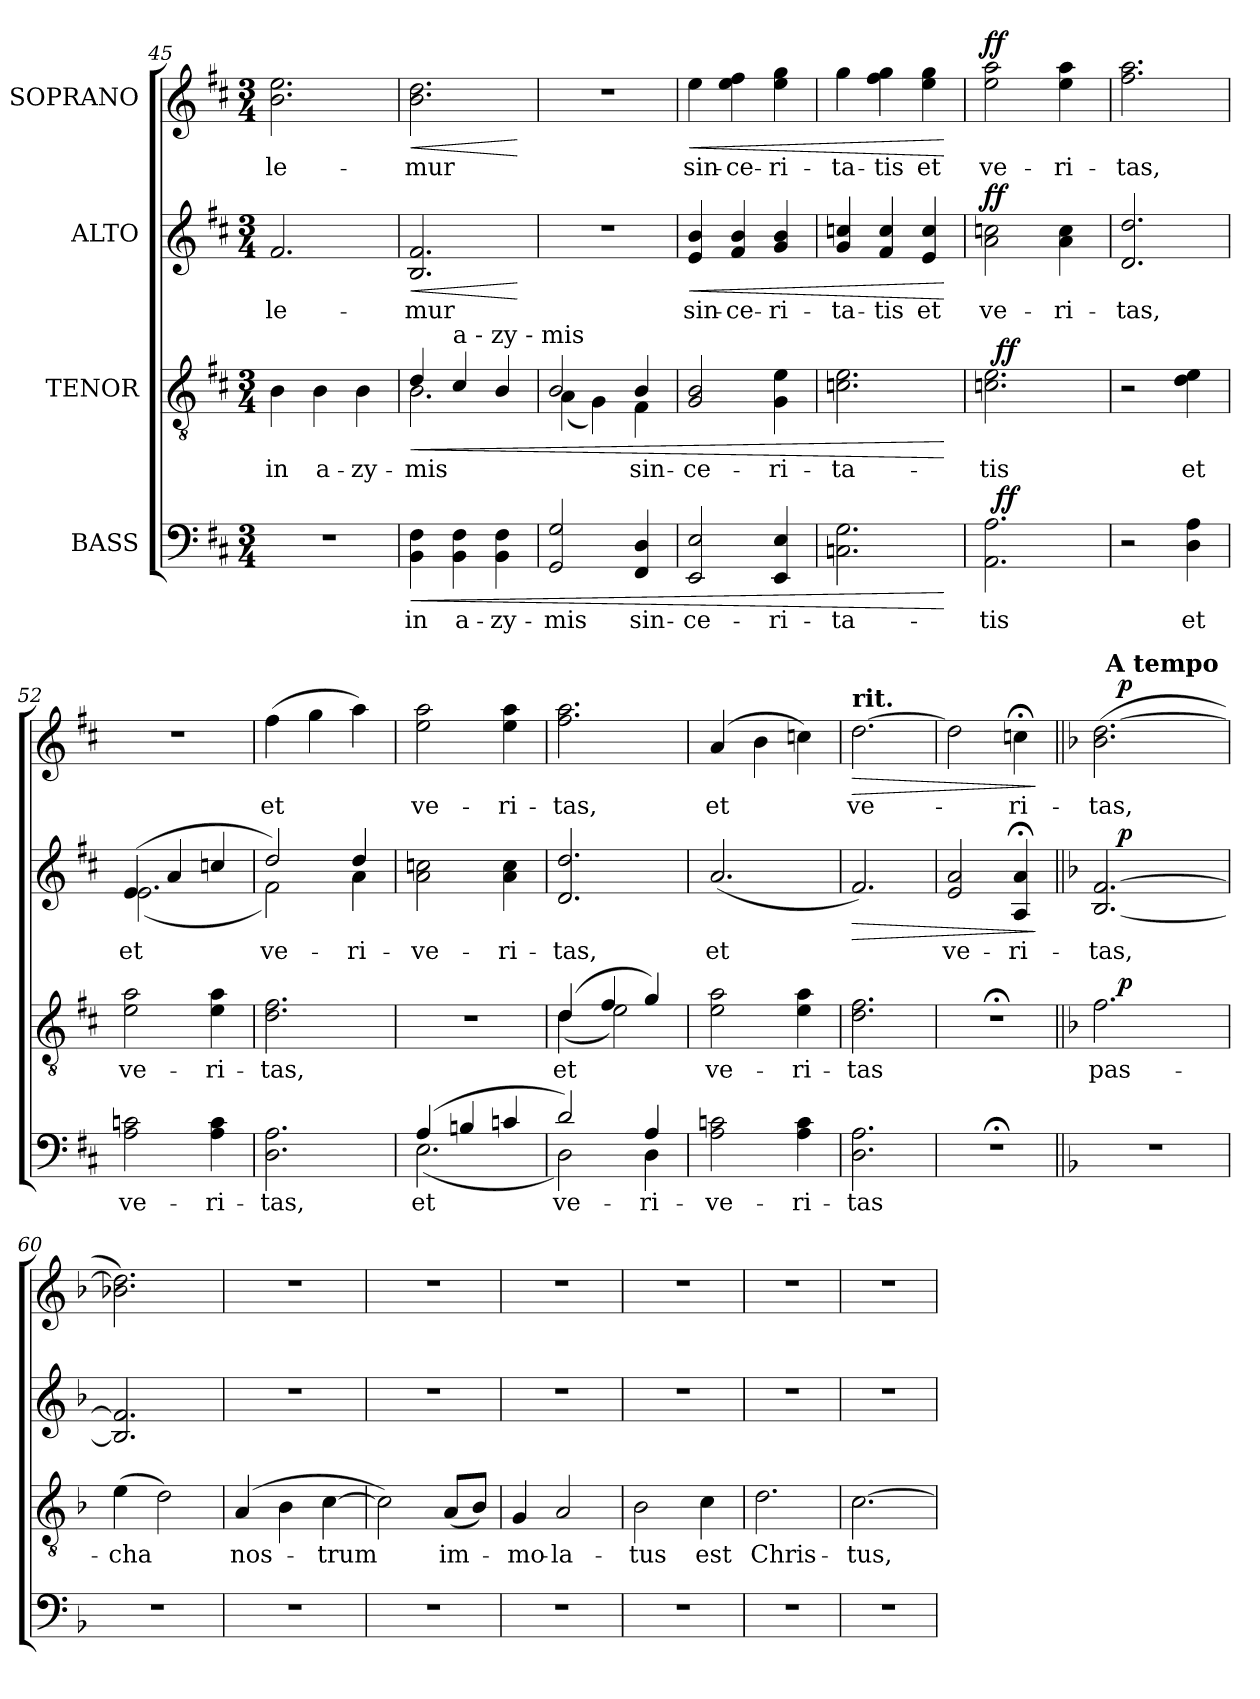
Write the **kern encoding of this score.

**kern	**text	**dynam	**kern	**text	**dynam	**kern	**text	**dynam	**kern	**text	**dynam
*part4	*part4	*part4	*part3	*part3	*part3	*part2	*part2	*part2	*part1	*part1	*part1
*staff4	*staff4	*staff4	*staff3	*staff3	*staff3	*staff2	*staff2	*staff2	*staff1	*staff1	*staff1
*I"BASS	*	*	*I"TENOR	*	*	*I"ALTO	*	*	*I"SOPRANO	*	*
*clefF4	*	*	*clefGv2	*	*	*clefG2	*	*	*clefG2	*	*
*k[f#c#]	*	*	*k[f#c#]	*	*	*k[f#c#]	*	*	*k[f#c#]	*	*
*D:	*	*	*D:	*	*	*D:	*	*	*D:	*	*
*M3/4	*	*	*M3/4	*	*	*M3/4	*	*	*M3/4	*	*
=45	=45	=45	=45	=45	=45	=45	=45	=45	=45	=45	=45
!LO:N:vis=1	!	!	!	!LO:LY:b	!	!	!LO:LY:b	!	!	!LO:LY:b	!
2.r	.	.	4B\	in	.	2.f#/	-le-	.	2.b\ 2.ee\	-le-	.
!	!	!	!	!LO:LY:b	!	!	!	!	!	!	!
.	.	.	4B\	a-	.	.	.	.	.	.	.
!	!	!	!	!LO:LY:b	!	!	!	!	!	!	!
.	.	.	4B\	-zy-	.	.	.	.	.	.	.
=46	=46	=46	=46	=46	=46	=46	=46	=46	=46	=46	=46
!	!	!	!LO:TX:a:t=in	!	!	!	!	!	!	!	!
!	!LO:LY:b	!LO:HP:b	!	!LO:LY:b	!LO:HP:b	!	!LO:LY:b	!LO:HP:b	!	!LO:LY:b	!LO:HP:b
*	*	*	*^	*	*	*	*	*	*	*	*
4BB\ 4F#\	in	<	4d/	2.B\	-mis	<	2.B/ 2.f#/	-mur	<	2.b\ 2.dd\	-mur	<
!	!	!	!LO:TX:a:t=a - zy - mis	!	!	!	!	!	!	!	!	!
!	!LO:LY:b	!	!	!	!	!	!	!	!	!	!	!
4BB\ 4F#\	a-	.	4c#/	.	.	.	.	.	.	.	.	.
!	!LO:LY:b	!	!	!	!	!	!	!	!	!	!	!
4BB\ 4F#\	-zy-	.	4B/	.	.	.	.	.	.	.	.	.
*	*	*	*v	*v	*	*	*	*	*	*	*	*
.	.	.	.	.	.	.	.	[	.	.	[
=47	=47	=47	=47	=47	=47	=47	=47	=47	=47	=47	=47
!	!LO:LY:b	!	!	!	!	!LO:N:vis=1	!	!	!LO:N:vis=1	!	!
*	*	*	*^	*	*	*	*	*	*	*	*
2GG/ 2G/	-mis	.	2B/	(<4A\	.	.	2.r	.	.	2.r	.	.
.	.	.	.	4G\)	.	.	.	.	.	.	.	.
!	!LO:LY:b	!	!	!	!LO:LY:b	!	!	!	!	!	!	!
4FF#/ 4D/	sin-	.	4B/	4F#\	sin-	.	.	.	.	.	.	.
=48	=48	=48	=48	=48	=48	=48	=48	=48	=48	=48	=48	=48
!	!LO:LY:b	!	!	!	!LO:LY:b	!	!	!LO:LY:b	!LO:HP:b	!	!LO:LY:b	!LO:HP:b
*	*	*	*v	*v	*	*	*	*	*	*	*	*
2EE/ 2E/	-ce-	.	2G/ 2B/	-ce-	.	4e/ 4b/	sin-	<	4ee\	sin-	<
!	!	!	!	!	!	!	!LO:LY:b	!	!	!LO:LY:b	!
.	.	.	.	.	.	4f#/ 4b/	-ce-	.	4ee\ 4ff#\	-ce-	.
!	!LO:LY:b	!	!	!LO:LY:b	!	!	!LO:LY:b	!	!	!LO:LY:b	!
4EE/ 4E/	-ri-	.	4G\ 4e\	-ri-	.	4g/ 4b/	-ri-	.	4ee\ 4gg\	-ri-	.
=49	=49	=49	=49	=49	=49	=49	=49	=49	=49	=49	=49
!	!LO:LY:b	!	!	!LO:LY:b	!	!	!LO:LY:b	!	!	!LO:LY:b	!
2.Cn\ 2.G\	-ta-	.	2.cn\ 2.e\	-ta-	.	4g/ 4ccn/	-ta-	.	4gg\	-ta-	.
!	!	!	!	!	!	!	!LO:LY:b	!	!	!LO:LY:b	!
.	.	.	.	.	.	4f#/ 4cc/	-tis	.	4ff#\ 4gg\	-tis	.
!	!	!	!	!	!	!	!LO:LY:b	!	!	!LO:LY:b	!
.	.	.	.	.	.	4e/ 4cc/	et	.	4ee\ 4gg\	et	.
.	.	[	.	.	[	.	.	[	.	.	[
!!LO:LB:g=z
=50	=50	=50	=50	=50	=50	=50	=50	=50	=50	=50	=50
!	!LO:LY:b	!	!	!LO:LY:b	!	!	!LO:LY:b	!LO:DY:a	!	!LO:LY:b	!LO:DY:a
*^	*	*	*^	*	*	*	*	*	*	*	*
2.AA\ 2.A\	32ryy	-tis	.	2.cn\ 2.e\	32ryy	-tis	.	2a\ 2ccn\	ve-	ff	2ee\ 2aa\	ve-	ff
!	!	!	!LO:DY:a	!	!	!	!LO:DY:a	!	!	!	!	!	!
.	2ryy	.	ff	.	2ryy	.	ff	.	.	.	.	.	.
!	!	!	!	!	!	!	!	!	!LO:LY:b	!	!	!LO:LY:b	!
.	.	.	.	.	.	.	.	4a\ 4cc\	-ri-	.	4ee\ 4aa\	-ri-	.
.	8..ryy	.	.	.	8..ryy	.	.	.	.	.	.	.	.
=51	=51	=51	=51	=51	=51	=51	=51	=51	=51	=51	=51	=51	=51
!	!	!	!	!	!	!	!	!	!LO:LY:b	!	!	!LO:LY:b	!
*v	*v	*	*	*	*	*	*	*	*	*	*	*	*
*	*	*	*v	*v	*	*	*	*	*	*	*	*
2r	.	.	2r	.	.	2.d/ 2.dd/	-tas,	.	2.ff#\ 2.aa\	-tas,	.
!	!LO:LY:b	!	!	!LO:LY:b	!	!	!	!	!	!	!
4D\ 4A\	et	.	4d\ 4e\	et	.	.	.	.	.	.	.
=52	=52	=52	=52	=52	=52	=52	=52	=52	=52	=52	=52
!	!LO:LY:b	!	!	!LO:LY:b	!	!	!LO:LY:b	!	!LO:N:vis=1	!	!
*	*	*	*	*	*	*^	*	*	*	*	*
2A\ 2cn\	ve-	.	2e\ 2a\	ve-	.	(4e/	(<2.e\	et	.	2.r	.	.
.	.	.	.	.	.	4a/	.	.	.	.	.	.
!	!LO:LY:b	!	!	!LO:LY:b	!	!	!	!	!	!	!	!
4A\ 4c\	-ri-	.	4e\ 4a\	-ri-	.	4ccn/	.	.	.	.	.	.
=53	=53	=53	=53	=53	=53	=53	=53	=53	=53	=53	=53	=53
!	!LO:LY:b	!	!	!LO:LY:b	!	!	!	!LO:LY:b	!	!	!LO:LY:b	!
2.D\ 2.A\	-tas,	.	2.d\ 2.f#\	-tas,	.	2dd/)	2f#\)	ve-	.	(>4ff#\	et	.
.	.	.	.	.	.	.	.	.	.	4gg\	.	.
!	!	!	!	!	!	!	!	!LO:LY:b	!	!	!	!
.	.	.	.	.	.	4dd/	4a\	-ri-	.	4aa\)	.	.
=54	=54	=54	=54	=54	=54	=54	=54	=54	=54	=54	=54	=54
!	!LO:LY:b	!	!LO:N:vis=1	!	!	!	!	!LO:LY:b	!	!	!LO:LY:b	!
*^	*	*	*	*	*	*v	*v	*	*	*	*	*
(4A/	(<2.E\	et	.	2.r	.	.	2a\ 2ccn\	-ve-	.	2ee\ 2aa\	ve-	.
4Bn/	.	.	.	.	.	.	.	.	.	.	.	.
!	!	!	!	!	!	!	!	!LO:LY:b	!	!	!LO:LY:b	!
4cn/	.	.	.	.	.	.	4a\ 4cc\	-ri-	.	4ee\ 4aa\	-ri-	.
=55	=55	=55	=55	=55	=55	=55	=55	=55	=55	=55	=55	=55
!	!	!LO:LY:b	!	!	!LO:LY:b	!	!	!LO:LY:b	!	!	!LO:LY:b	!
*	*	*	*	*^	*	*	*	*	*	*	*	*
2d/)	2D\)	ve-	.	(4d/	(<4d\	et	.	2.d/ 2.dd/	-tas,	.	2.ff#\ 2.aa\	-tas,	.
.	.	.	.	4f#/	2e\)	.	.	.	.	.	.	.	.
!	!	!LO:LY:b	!	!	!	!	!	!	!	!	!	!	!
4A/	4D\	-ri-	.	4g/)	.	.	.	.	.	.	.	.	.
*	*	*	*	*v	*v	*	*	*	*	*	*	*	*
=56	=56	=56	=56	=56	=56	=56	=56	=56	=56	=56	=56	=56
!	!	!LO:LY:b	!	!	!LO:LY:b	!	!	!LO:LY:b	!	!	!LO:LY:b	!
*v	*v	*	*	*	*	*	*	*	*	*	*	*
2A\ 2cn\	-ve-	.	2e\ 2a\	ve-	.	(<2.a/	et	.	(4a/	et	.
.	.	.	.	.	.	.	.	.	4b\	.	.
!	!LO:LY:b	!	!	!LO:LY:b	!	!	!	!	!	!	!
4A\ 4c\	-ri-	.	4e\ 4a\	-ri-	.	.	.	.	4ccn\)	.	.
!!LO:LB:g=z
=57	=57	=57	=57	=57	=57	=57	=57	=57	=57	=57	=57
!	!	!	!	!	!	!	!	!	!LO:TX:a:B:t=rit.	!	!
!	!LO:LY:b	!	!	!LO:LY:b	!	!	!	!LO:HP:b	!	!LO:LY:b	!LO:HP:b
2.D\ 2.A\	-tas	.	2.d\ 2.f#\	-tas	.	2.f#/)	.	>	[>2.dd\	ve-	>
=58	=58	=58	=58	=58	=58	=58	=58	=58	=58	=58	=58
!LO:N:vis=1	!	!	!LO:N:vis=1	!	!	!	!LO:LY:b	!	!	!	!
2.r;<	.	.	2.r;<	.	.	2e/ 2a/	ve-	.	2dd\]	.	.
!	!	!	!	!	!	!	!LO:LY:b	!	!	!LO:LY:b	!
.	.	.	.	.	.	4A/; 4a/;	-ri-	.	4ccn;<\	-ri-	.
.	.	.	.	.	.	.	.	]	.	.	]
=59||	=59||	=59||	=59||	=59||	=59||	=59||	=59||	=59||	=59||	=59||	=59||
*k[b-]	*	*	*k[b-]	*	*	*k[b-]	*	*	*k[b-]	*	*
*F:	*	*	*F:	*	*	*F:	*	*	*F:	*	*
!LO:N:vis=1	!	!	!	!LO:LY:b	!	!	!LO:LY:b	!	!	!LO:LY:b	!
*	*	*	*^	*	*	*^	*	*	*^	*	*
*	*	*	*	*	*	*	*	*	*	*	*	*^	*	*
2.r	.	.	2.f\	16ryy	pas-	.	[<2.B-/ [>2.f/	16ryy	-tas,	.	(2.b-\ [>2.dd\	16ryy	32ryy	-tas,	.
!	!	!	!	!	!	!	!	!	!	!	!	!	!LO:TX:a:B:t=A tempo	!	!
.	.	.	.	.	.	.	.	.	.	.	.	.	2ryy	.	.
!	!	!	!	!	!	!LO:DY:a	!	!	!	!LO:DY:a	!	!	!	!	!LO:DY:a
.	.	.	.	2ryy	.	p	.	2ryy	.	p	.	2ryy	.	.	p
.	.	.	.	.	.	.	.	.	.	.	.	.	8..ryy	.	.
.	.	.	.	8.ryy	.	.	.	8.ryy	.	.	.	8.ryy	.	.	.
=60	=60	=60	=60	=60	=60	=60	=60	=60	=60	=60	=60	=60	=60	=60	=60
!LO:N:vis=1	!	!	!	!	!LO:LY:b	!	!	!	!	!	!	!	!	!	!
*	*	*	*v	*v	*	*	*	*	*	*	*v	*v	*v	*	*
*	*	*	*	*	*	*v	*v	*	*	*	*	*
2.r	.	.	(>4e\	-cha	.	2.B-/] 2.f/]	.	.	2.b-X\ 2.dd\])	.	.
.	.	.	2d\)	.	.	.	.	.	.	.	.
=61	=61	=61	=61	=61	=61	=61	=61	=61	=61	=61	=61
!LO:N:vis=1	!	!	!	!LO:LY:b	!	!LO:N:vis=1	!	!	!LO:N:vis=1	!	!
2.r	.	.	(4A/	nos-	.	2.r	.	.	2.r	.	.
.	.	.	4B-\	.	.	.	.	.	.	.	.
!	!	!	!	!LO:LY:b	!	!	!	!	!	!	!
.	.	.	[>4c\	-trum	.	.	.	.	.	.	.
=62	=62	=62	=62	=62	=62	=62	=62	=62	=62	=62	=62
!LO:N:vis=1	!	!	!	!	!	!LO:N:vis=1	!	!	!LO:N:vis=1	!	!
2.r	.	.	2c\])	.	.	2.r	.	.	2.r	.	.
!	!	!	!	!LO:LY:b	!	!	!	!	!	!	!
.	.	.	(<8A/L	im-	.	.	.	.	.	.	.
.	.	.	8B-/J)	.	.	.	.	.	.	.	.
=63	=63	=63	=63	=63	=63	=63	=63	=63	=63	=63	=63
!LO:N:vis=1	!	!	!	!LO:LY:b	!	!LO:N:vis=1	!	!	!LO:N:vis=1	!	!
2.r	.	.	4G/	-mo-	.	2.r	.	.	2.r	.	.
!	!	!	!	!LO:LY:b	!	!	!	!	!	!	!
.	.	.	2A/	-la-	.	.	.	.	.	.	.
=64	=64	=64	=64	=64	=64	=64	=64	=64	=64	=64	=64
!LO:N:vis=1	!	!	!	!LO:LY:b	!	!LO:N:vis=1	!	!	!LO:N:vis=1	!	!
2.r	.	.	2B-\	-tus	.	2.r	.	.	2.r	.	.
!	!	!	!	!LO:LY:b	!	!	!	!	!	!	!
.	.	.	4c\	est	.	.	.	.	.	.	.
!!LO:PB:g=z
=65	=65	=65	=65	=65	=65	=65	=65	=65	=65	=65	=65
!LO:N:vis=1	!	!	!	!LO:LY:b	!	!LO:N:vis=1	!	!	!LO:N:vis=1	!	!
2.r	.	.	2.d\	Chris-	.	2.r	.	.	2.r	.	.
=66	=66	=66	=66	=66	=66	=66	=66	=66	=66	=66	=66
!LO:N:vis=1	!	!	!	!LO:LY:b	!	!LO:N:vis=1	!	!	!LO:N:vis=1	!	!
2.r	.	.	[>2.c\	-tus,	.	2.r	.	.	2.r	.	.
=	=	=	=	=	=	=	=	=	=	=	=
*-	*-	*-	*-	*-	*-	*-	*-	*-	*-	*-	*-
